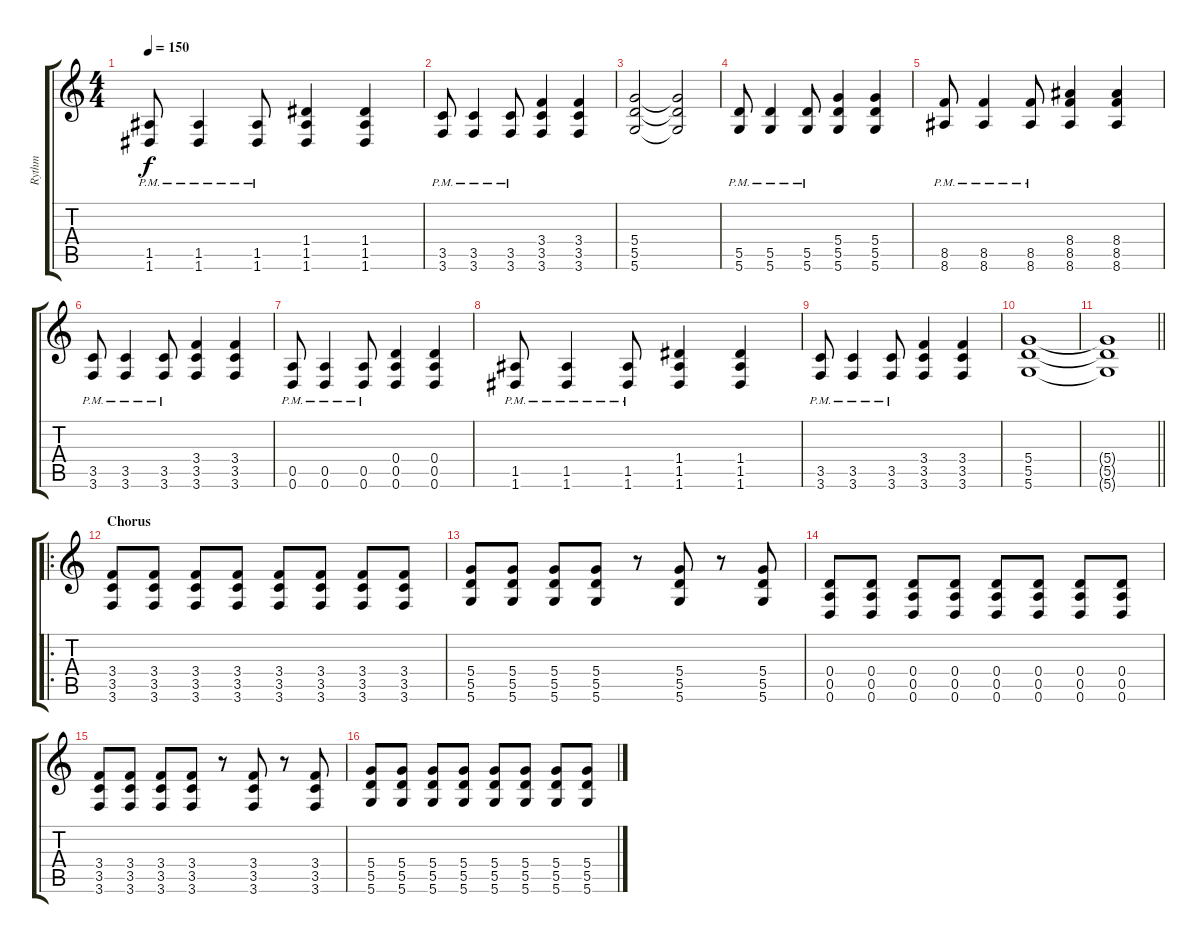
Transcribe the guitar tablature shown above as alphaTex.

\track ("Rythm" "Rythm") {instrument distortionguitar}
\staff {score tabs}
\tuning (E4 B3 G3 D3 A2 D2) {hide}
\ts (4 4)
\tempo 150
\clef g2
\ks c
(1.5{pm} 1.6{pm}).8{dy f} (1.5{pm} 1.6{pm}).4 (1.5{pm} 1.6{pm}).8 (1.4 1.5 1.6).4 (1.4 1.5 1.6).4 |
(3.5{pm} 3.6{pm}).8 (3.5{pm} 3.6{pm}).4 (3.5{pm} 3.6{pm}).8 (3.4 3.5 3.6).4 (3.4 3.5 3.6).4 |
(5.4 5.5 5.6).2 (5.4{t} 5.5{t} 5.6{t}).2 |
(5.5 5.6{pm}).8 (5.5 5.6{pm}).4 (5.5 5.6{pm}).8 (5.4 5.5 5.6).4 (5.4 5.5 5.6).4 |
(8.5{pm} 8.6{pm}).8 (8.5{pm} 8.6{pm}).4 (8.5{pm} 8.6{pm}).8 (8.4 8.5 8.6).4 (8.4 8.5 8.6).4 |
(3.5{pm} 3.6{pm}).8 (3.5{pm} 3.6{pm}).4 (3.5{pm} 3.6{pm}).8 (3.4 3.5 3.6).4 (3.4 3.5 3.6).4 |
(0.5{pm} 0.6{pm}).8 (0.5{pm} 0.6{pm}).4 (0.5{pm} 0.6{pm}).8 (0.4 0.5 0.6).4 (0.4 0.5 0.6).4 |
(1.5{pm} 1.6{pm}).8 (1.5{pm} 1.6{pm}).4 (1.5{pm} 1.6{pm}).8 (1.4 1.5 1.6).4 (1.4 1.5 1.6).4 |
(3.5{pm} 3.6{pm}).8 (3.5{pm} 3.6{pm}).4 (3.5{pm} 3.6{pm}).8 (3.4 3.5 3.6).4 (3.4 3.5 3.6).4 |
(5.4 5.5 5.6).1 |
\barLineRight lightlight
(5.4{t} 5.5{t} 5.6{t}).1 |
\ro
\section ("" "Chorus")
(3.4 3.5 3.6).8 (3.4 3.5 3.6).8 (3.4 3.5 3.6).8 (3.4 3.5 3.6).8 (3.4 3.5 3.6).8 (3.4 3.5 3.6).8 (3.4 3.5 3.6).8 (3.4 3.5 3.6).8 |
(5.4 5.5 5.6).8 (5.4 5.5 5.6).8 (5.4 5.5 5.6).8 (5.4 5.5 5.6).8 r.8 (5.4 5.5 5.6).8 r.8 (5.4 5.5 5.6).8 |
(0.4 0.5 0.6).8 (0.4 0.5 0.6).8 (0.4 0.5 0.6).8 (0.4 0.5 0.6).8 (0.4 0.5 0.6).8 (0.4 0.5 0.6).8 (0.4 0.5 0.6).8 (0.4 0.5 0.6).8 |
(3.4 3.5 3.6).8 (3.4 3.5 3.6).8 (3.4 3.5 3.6).8 (3.4 3.5 3.6).8 r.8 (3.4 3.5 3.6).8 r.8 (3.4 3.5 3.6).8 |
(5.4 5.5 5.6).8 (5.4 5.5 5.6).8 (5.4 5.5 5.6).8 (5.4 5.5 5.6).8 (5.4 5.5 5.6).8 (5.4 5.5 5.6).8 (5.4 5.5 5.6).8 (5.4 5.5 5.6).8
